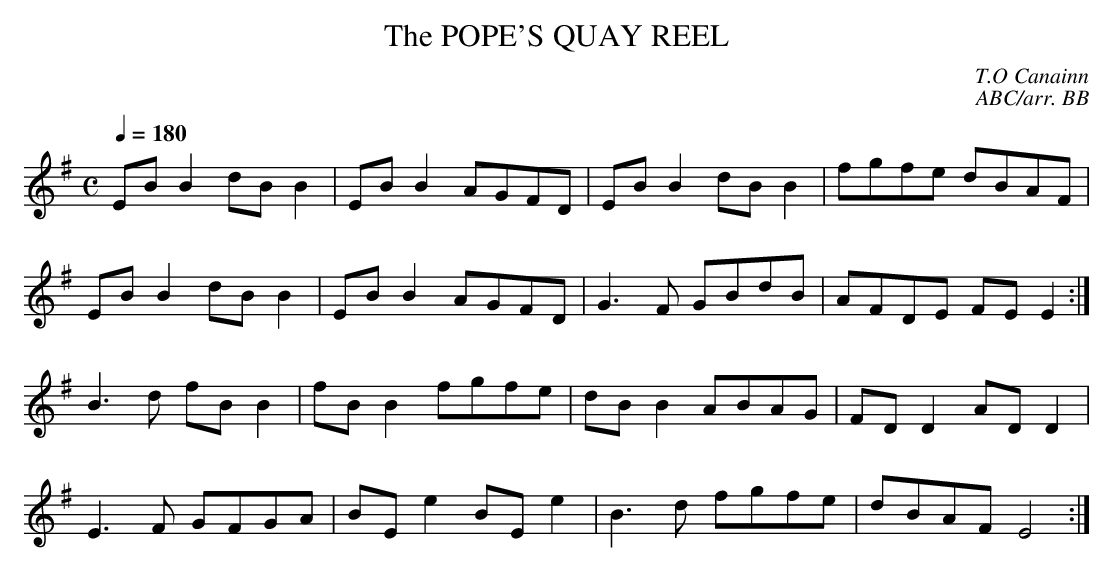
X:1
T:POPE'S QUAY REEL, The
C:T.O Canainn
C:ABC/arr. BB
Q:1/4=180
M:C
K:Em
EBB2 dBB2|EBB2 AGFD|EBB2 dBB2|fgfe dBAF|
EBB2 dBB2|EBB2 AGFD|G3F GBdB|AFDE FEE2:|
B3d fBB2|fBB2 fgfe|dBB2 ABAG|FDD2 ADD2|
E3F GFGA|BEe2 BEe2|B3d fgfe|dBAF E4:|
